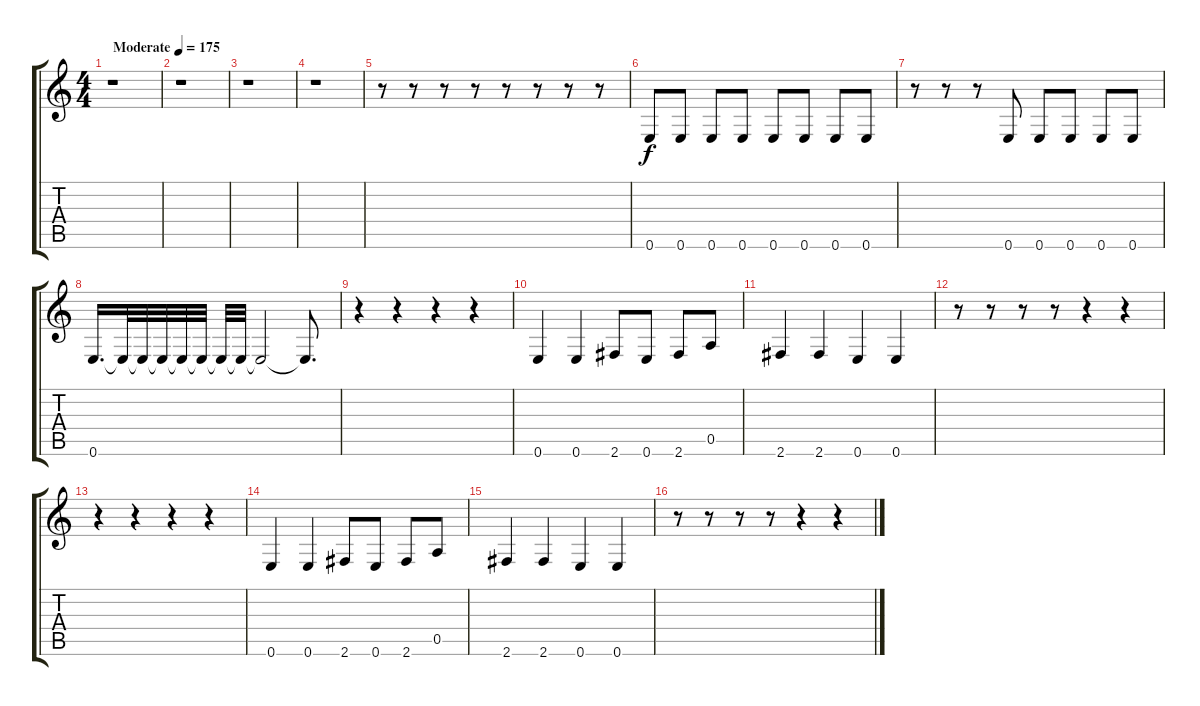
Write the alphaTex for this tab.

\track "" {instrument electricbassfinger}
\staff {score tabs}
\tuning (E4 B3 G3 D3 A2 E2) {hide}
\ts (4 4)
\tempo (175 "Moderate")
\clef g2
\ks c
r.1{dy f instrument electricbassfinger} |
r.1 |
r.1 |
r.1 |
r.8 r.8 r.8 r.8 r.8 r.8 r.8 r.8 |
0.6.8 0.6.8 0.6.8 0.6.8 0.6.8 0.6.8 0.6.8 0.6.8 |
r.8 r.8 r.8 0.6.8 0.6.8 0.6.8 0.6.8 0.6.8 |
0.6.16{d} 0.6{t}.32 0.6{t}.32 0.6{t}.32 0.6{t}.32 0.6{t}.32 0.6{t}.32 0.6{t}.32 0.6{t}.2 0.6{t}.8{d} |
r.4 r.4 r.4 r.4 |
0.6.4 0.6.4 2.6.8 0.6.8 2.6.8 0.5.8 |
2.6.4 2.6.4 0.6.4 0.6.4 |
r.8 r.8 r.8 r.8 r.4 r.4 |
r.4 r.4 r.4 r.4 |
0.6.4 0.6.4 2.6.8 0.6.8 2.6.8 0.5.8 |
2.6.4 2.6.4 0.6.4 0.6.4 |
r.8 r.8 r.8 r.8 r.4 r.4
